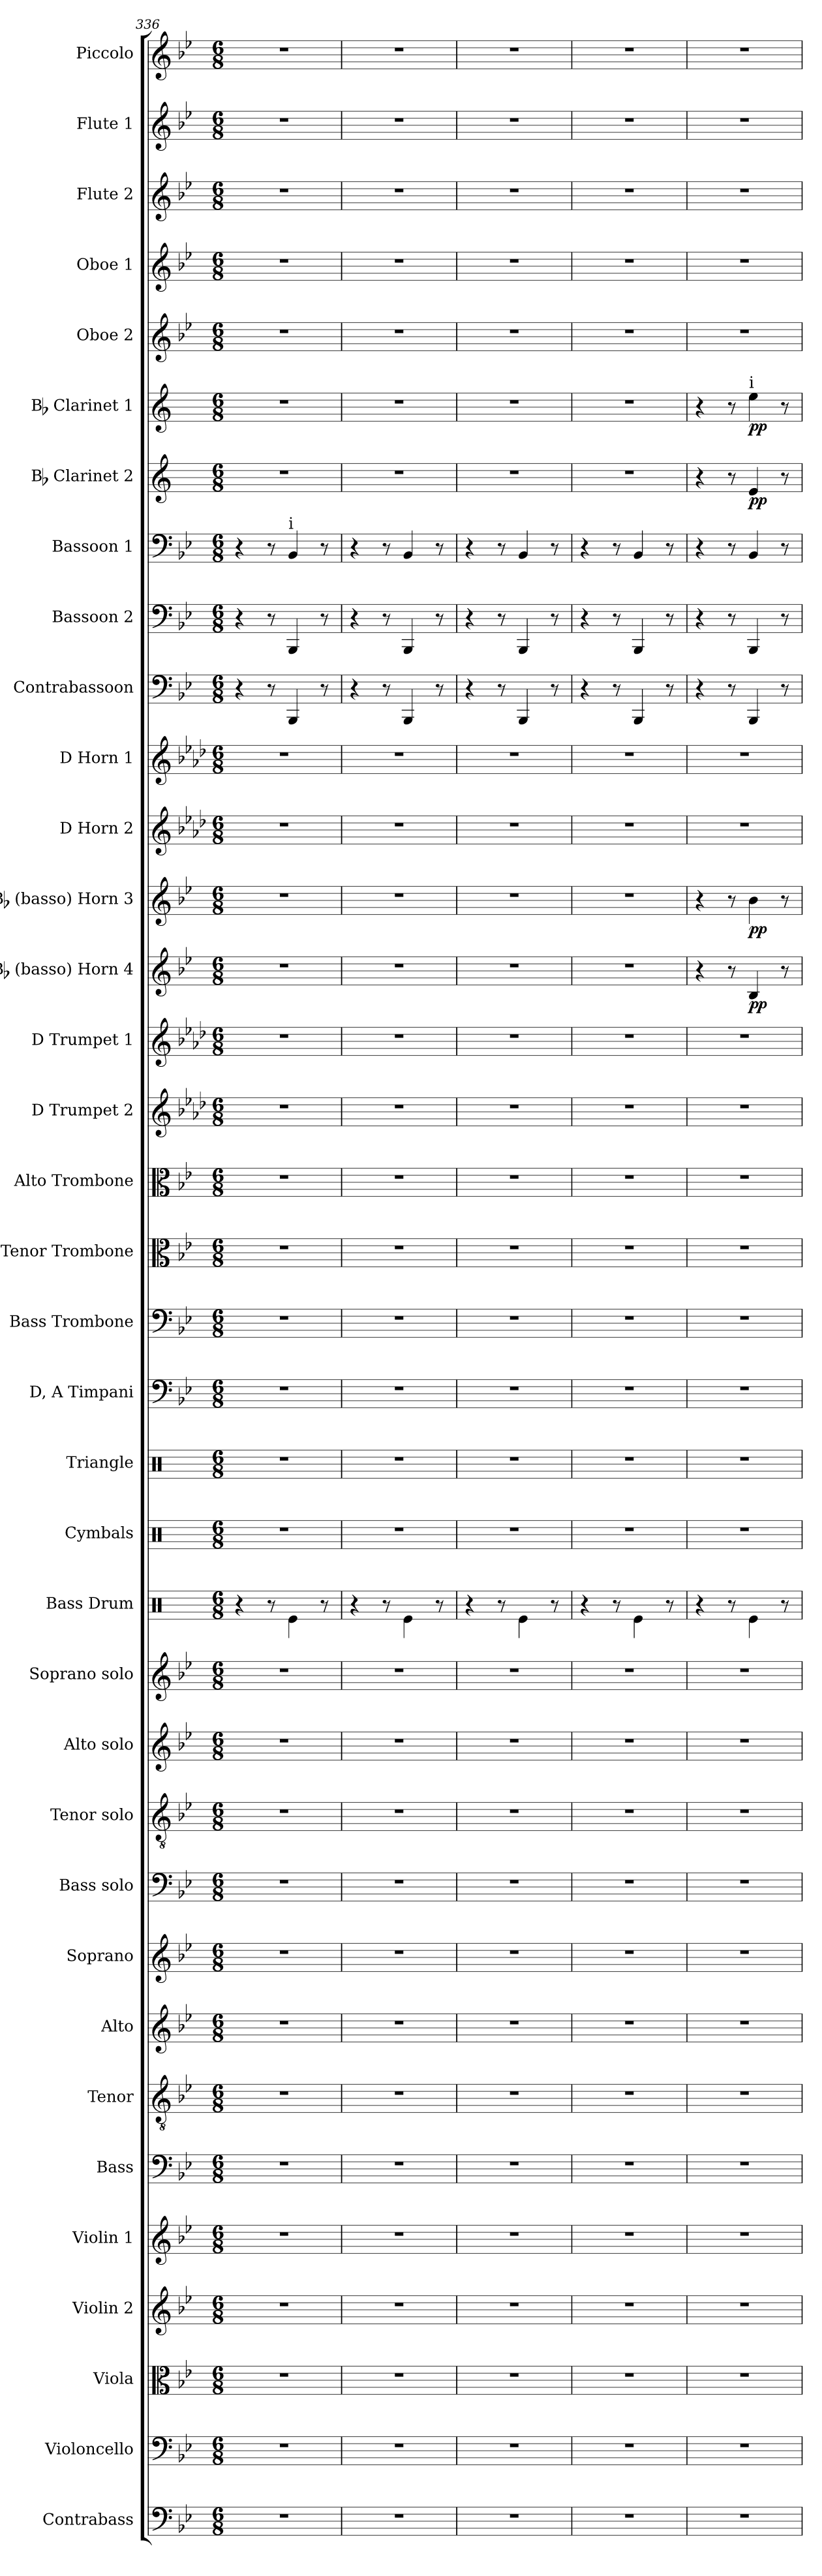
**kern	**kern	**kern	**kern	**kern	**kern	**kern	**kern	**kern	**kern	**kern	**kern	**kern	**kern	**kern	**kern	**kern	**kern	**kern	**kern	**kern	**kern	**kern	**dynam	**kern	**dynam	**kern	**kern	**kern	**kern	**kern	**kern	**dynam	**kern	**dynam	**kern	**kern	**kern	**kern	**kern
*part36	*part35	*part34	*part33	*part32	*part31	*part30	*part29	*part28	*part27	*part26	*part25	*part24	*part23	*part22	*part21	*part20	*part19	*part18	*part17	*part16	*part15	*part14	*part14	*part13	*part13	*part12	*part11	*part10	*part9	*part8	*part7	*part7	*part6	*part6	*part5	*part4	*part3	*part2	*part1
*staff36	*staff35	*staff34	*staff33	*staff32	*staff31	*staff30	*staff29	*staff28	*staff27	*staff26	*staff25	*staff24	*staff23	*staff22	*staff21	*staff20	*staff19	*staff18	*staff17	*staff16	*staff15	*staff14	*staff14	*staff13	*staff13	*staff12	*staff11	*staff10	*staff9	*staff8	*staff7	*staff7	*staff6	*staff6	*staff5	*staff4	*staff3	*staff2	*staff1
*I"Contrabass	*I"Violoncello	*I"Viola	*I"Violin 2	*I"Violin 1	*I"Bass	*I"Tenor	*I"Alto	*I"Soprano	*I"Bass solo	*I"Tenor solo	*I"Alto solo	*I"Soprano solo	*I"Bass Drum	*I"Cymbals	*I"Triangle	*I"D, A Timpani	*I"Bass Trombone	*I"Tenor Trombone	*I"Alto Trombone	*I"D Trumpet 2	*I"D Trumpet 1	*I"Bb (basso) Horn 4	*	*I"Bb (basso) Horn 3	*	*I"D Horn 2	*I"D Horn 1	*I"Contrabassoon	*I"Bassoon 2	*I"Bassoon 1	*I"Bb Clarinet 2	*	*I"Bb Clarinet 1	*	*I"Oboe 2	*I"Oboe 1	*I"Flute 2	*I"Flute 1	*I"Piccolo
*I'Cb	*I'Vc	*I'Vla	*I'Vln 2	*I'Vln 1	*I'B	*I'T	*I'A	*I'S	*I'B solo	*I'T solo	*I'A solo	*I'S solo	*I'B Dr	*I'Cym	*I'Tri	*I'Timp	*I'B Trb	*I'T Trb	*I'A Trb	*I'Tpt 2	*I'Tpt 1	*I'Hn 4	*	*I'Hn 3	*	*I'Hn 2	*I'Hn 1	*I'C Bsn	*I'Bsn 2	*I'Bsn 1	*I'Cl 2	*	*I'Cl 1	*	*I'Ob 2	*I'Ob 1	*I'Fl 2	*I'Fl 1	*I'Picc
*clefF4	*clefF4	*clefC3	*clefG2	*clefG2	*clefF4	*clefGv2	*clefG2	*clefG2	*clefF4	*clefGv2	*clefG2	*clefG2	*clefX	*clefX	*clefX	*clefF4	*clefF4	*clefC3	*clefC3	*clefG2	*clefG2	*clefG2	*	*clefG2	*	*clefG2	*clefG2	*clefF4	*clefF4	*clefF4	*clefG2	*	*clefG2	*	*clefG2	*clefG2	*clefG2	*clefG2	*clefG2
*ITrd7c12	*	*	*	*	*	*	*	*	*	*	*	*	*	*	*	*	*	*	*	*ITrd-1c-2	*ITrd-1c-2	*ITrd8c14	*	*ITrd8c14	*	*ITrd6c10	*ITrd6c10	*ITrd7c12	*	*	*ITrd1c2	*	*ITrd1c2	*	*	*	*	*	*ITrd-7c-12
*k[b-e-]	*k[b-e-]	*k[b-e-]	*k[b-e-]	*k[b-e-]	*k[b-e-]	*k[b-e-]	*k[b-e-]	*k[b-e-]	*k[b-e-]	*k[b-e-]	*k[b-e-]	*k[b-e-]	*k[]	*k[]	*k[]	*k[b-e-]	*k[b-e-]	*k[b-e-]	*k[b-e-]	*k[b-e-]	*k[b-e-]	*k[b-e-]	*	*k[b-e-]	*	*k[b-e-]	*k[b-e-]	*k[b-e-]	*k[b-e-]	*k[b-e-]	*k[b-e-]	*	*k[b-e-]	*	*k[b-e-]	*k[b-e-]	*k[b-e-]	*k[b-e-]	*k[b-e-]
*M6/8	*M6/8	*M6/8	*M6/8	*M6/8	*M6/8	*M6/8	*M6/8	*M6/8	*M6/8	*M6/8	*M6/8	*M6/8	*M6/8	*M6/8	*M6/8	*M6/8	*M6/8	*M6/8	*M6/8	*M6/8	*M6/8	*M6/8	*	*M6/8	*	*M6/8	*M6/8	*M6/8	*M6/8	*M6/8	*M6/8	*	*M6/8	*	*M6/8	*M6/8	*M6/8	*M6/8	*M6/8
=336	=336	=336	=336	=336	=336	=336	=336	=336	=336	=336	=336	=336	=336	=336	=336	=336	=336	=336	=336	=336	=336	=336	=336	=336	=336	=336	=336	=336	=336	=336	=336	=336	=336	=336	=336	=336	=336	=336	=336
2.r	2.r	2.r	2.r	2.r	2.r	2.r	2.r	2.r	2.r	2.r	2.r	2.r	4r	2.r	2.r	2.r	2.r	2.r	2.r	2.r	2.r	2.r	.	2.r	.	2.r	2.r	4r	4r	4r	2.r	.	2.r	.	2.r	2.r	2.r	2.r	2.r
.	.	.	.	.	.	.	.	.	.	.	.	.	8r	.	.	.	.	.	.	.	.	.	.	.	.	.	.	8r	8r	8r	.	.	.	.	.	.	.	.	.
!	!	!	!	!	!	!	!	!	!	!	!	!	!	!	!	!	!	!	!	!	!	!	!	!	!	!	!	!	!	!LO:TX:a:t=i	!	!	!	!	!	!	!	!	!
.	.	.	.	.	.	.	.	.	.	.	.	.	4Re\	.	.	.	.	.	.	.	.	.	.	.	.	.	.	4BBBB-/	4BBB-/	4BB-/	.	.	.	.	.	.	.	.	.
.	.	.	.	.	.	.	.	.	.	.	.	.	8r	.	.	.	.	.	.	.	.	.	.	.	.	.	.	8r	8r	8r	.	.	.	.	.	.	.	.	.
=337	=337	=337	=337	=337	=337	=337	=337	=337	=337	=337	=337	=337	=337	=337	=337	=337	=337	=337	=337	=337	=337	=337	=337	=337	=337	=337	=337	=337	=337	=337	=337	=337	=337	=337	=337	=337	=337	=337	=337
2.r	2.r	2.r	2.r	2.r	2.r	2.r	2.r	2.r	2.r	2.r	2.r	2.r	4r	2.r	2.r	2.r	2.r	2.r	2.r	2.r	2.r	2.r	.	2.r	.	2.r	2.r	4r	4r	4r	2.r	.	2.r	.	2.r	2.r	2.r	2.r	2.r
.	.	.	.	.	.	.	.	.	.	.	.	.	8r	.	.	.	.	.	.	.	.	.	.	.	.	.	.	8r	8r	8r	.	.	.	.	.	.	.	.	.
.	.	.	.	.	.	.	.	.	.	.	.	.	4Re\	.	.	.	.	.	.	.	.	.	.	.	.	.	.	4BBBB-/	4BBB-/	4BB-/	.	.	.	.	.	.	.	.	.
.	.	.	.	.	.	.	.	.	.	.	.	.	8r	.	.	.	.	.	.	.	.	.	.	.	.	.	.	8r	8r	8r	.	.	.	.	.	.	.	.	.
=338	=338	=338	=338	=338	=338	=338	=338	=338	=338	=338	=338	=338	=338	=338	=338	=338	=338	=338	=338	=338	=338	=338	=338	=338	=338	=338	=338	=338	=338	=338	=338	=338	=338	=338	=338	=338	=338	=338	=338
2.r	2.r	2.r	2.r	2.r	2.r	2.r	2.r	2.r	2.r	2.r	2.r	2.r	4r	2.r	2.r	2.r	2.r	2.r	2.r	2.r	2.r	2.r	.	2.r	.	2.r	2.r	4r	4r	4r	2.r	.	2.r	.	2.r	2.r	2.r	2.r	2.r
.	.	.	.	.	.	.	.	.	.	.	.	.	8r	.	.	.	.	.	.	.	.	.	.	.	.	.	.	8r	8r	8r	.	.	.	.	.	.	.	.	.
.	.	.	.	.	.	.	.	.	.	.	.	.	4Re\	.	.	.	.	.	.	.	.	.	.	.	.	.	.	4BBBB-/	4BBB-/	4BB-/	.	.	.	.	.	.	.	.	.
.	.	.	.	.	.	.	.	.	.	.	.	.	8r	.	.	.	.	.	.	.	.	.	.	.	.	.	.	8r	8r	8r	.	.	.	.	.	.	.	.	.
=339	=339	=339	=339	=339	=339	=339	=339	=339	=339	=339	=339	=339	=339	=339	=339	=339	=339	=339	=339	=339	=339	=339	=339	=339	=339	=339	=339	=339	=339	=339	=339	=339	=339	=339	=339	=339	=339	=339	=339
2.r	2.r	2.r	2.r	2.r	2.r	2.r	2.r	2.r	2.r	2.r	2.r	2.r	4r	2.r	2.r	2.r	2.r	2.r	2.r	2.r	2.r	2.r	.	2.r	.	2.r	2.r	4r	4r	4r	2.r	.	2.r	.	2.r	2.r	2.r	2.r	2.r
.	.	.	.	.	.	.	.	.	.	.	.	.	8r	.	.	.	.	.	.	.	.	.	.	.	.	.	.	8r	8r	8r	.	.	.	.	.	.	.	.	.
.	.	.	.	.	.	.	.	.	.	.	.	.	4Re\	.	.	.	.	.	.	.	.	.	.	.	.	.	.	4BBBB-/	4BBB-/	4BB-/	.	.	.	.	.	.	.	.	.
.	.	.	.	.	.	.	.	.	.	.	.	.	8r	.	.	.	.	.	.	.	.	.	.	.	.	.	.	8r	8r	8r	.	.	.	.	.	.	.	.	.
=340	=340	=340	=340	=340	=340	=340	=340	=340	=340	=340	=340	=340	=340	=340	=340	=340	=340	=340	=340	=340	=340	=340	=340	=340	=340	=340	=340	=340	=340	=340	=340	=340	=340	=340	=340	=340	=340	=340	=340
2.r	2.r	2.r	2.r	2.r	2.r	2.r	2.r	2.r	2.r	2.r	2.r	2.r	4r	2.r	2.r	2.r	2.r	2.r	2.r	2.r	2.r	4r	.	4r	.	2.r	2.r	4r	4r	4r	4r	.	4r	.	2.r	2.r	2.r	2.r	2.r
.	.	.	.	.	.	.	.	.	.	.	.	.	8r	.	.	.	.	.	.	.	.	8r	.	8r	.	.	.	8r	8r	8r	8r	.	8r	.	.	.	.	.	.
!	!	!	!	!	!	!	!	!	!	!	!	!	!	!	!	!	!	!	!	!	!	!	!	!	!	!	!	!	!	!	!	!	!LO:TX:a:t=i	!	!	!	!	!	!
!	!	!	!	!	!	!	!	!	!	!	!	!	!	!	!	!	!	!	!	!	!	!	!LO:DY:b	!	!LO:DY:b	!	!	!	!	!	!	!LO:DY:b	!	!LO:DY:b	!	!	!	!	!
.	.	.	.	.	.	.	.	.	.	.	.	.	4Re\	.	.	.	.	.	.	.	.	4BB-/	pp	4B-\	pp	.	.	4BBBB-/	4BBB-/	4BB-/	4d/	pp	4dd\	pp	.	.	.	.	.
.	.	.	.	.	.	.	.	.	.	.	.	.	8r	.	.	.	.	.	.	.	.	8r	.	8r	.	.	.	8r	8r	8r	8r	.	8r	.	.	.	.	.	.
=	=	=	=	=	=	=	=	=	=	=	=	=	=	=	=	=	=	=	=	=	=	=	=	=	=	=	=	=	=	=	=	=	=	=	=	=	=	=	=
*-	*-	*-	*-	*-	*-	*-	*-	*-	*-	*-	*-	*-	*-	*-	*-	*-	*-	*-	*-	*-	*-	*-	*-	*-	*-	*-	*-	*-	*-	*-	*-	*-	*-	*-	*-	*-	*-	*-	*-
